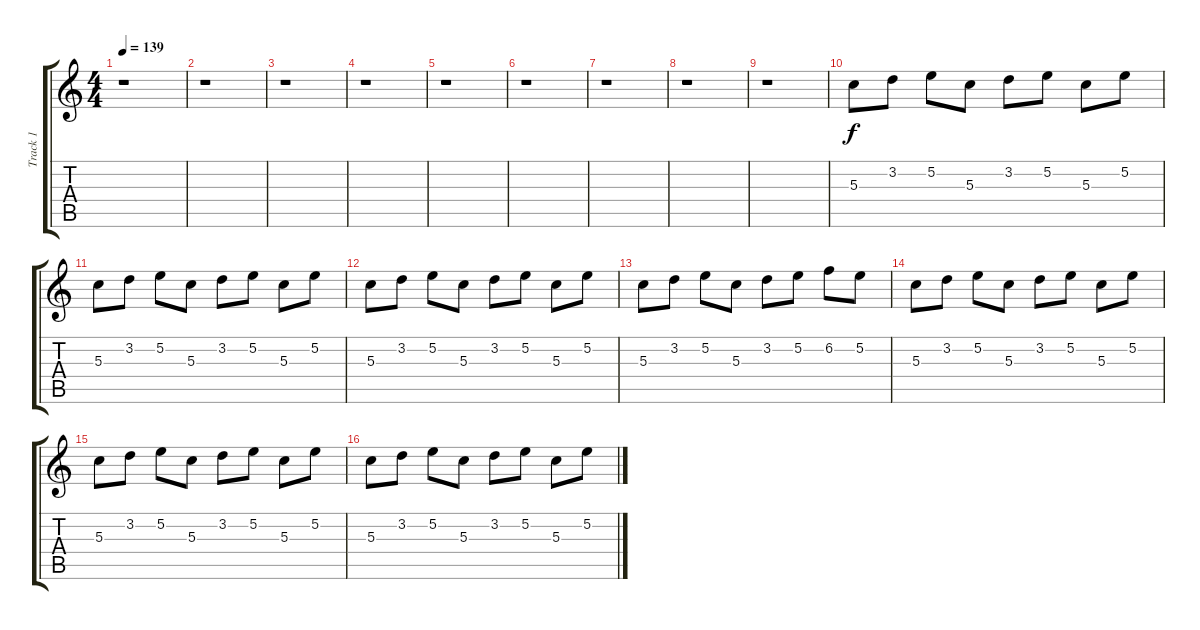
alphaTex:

\track ("Track 1" "Track 1") {instrument overdrivenguitar}
\staff {score tabs}
\tuning (E4 B3 G3 D3 A2 D2) {hide}
\ts (4 4)
\tempo 139
\clef g2
\ks c
r.1{dy f} |
r.1 |
r.1 |
r.1 |
r.1 |
r.1 |
r.1 |
r.1 |
r.1 |
5.3.8 3.2.8 5.2.8 5.3.8 3.2.8 5.2.8 5.3.8 5.2.8 |
5.3.8 3.2.8 5.2.8 5.3.8 3.2.8 5.2.8 5.3.8 5.2.8 |
5.3.8 3.2.8 5.2.8 5.3.8 3.2.8 5.2.8 5.3.8 5.2.8 |
5.3.8 3.2.8 5.2.8 5.3.8 3.2.8 5.2.8 6.2.8 5.2.8 |
5.3.8 3.2.8 5.2.8 5.3.8 3.2.8 5.2.8 5.3.8 5.2.8 |
5.3.8 3.2.8 5.2.8 5.3.8 3.2.8 5.2.8 5.3.8 5.2.8 |
5.3.8 3.2.8 5.2.8 5.3.8 3.2.8 5.2.8 5.3.8 5.2.8
